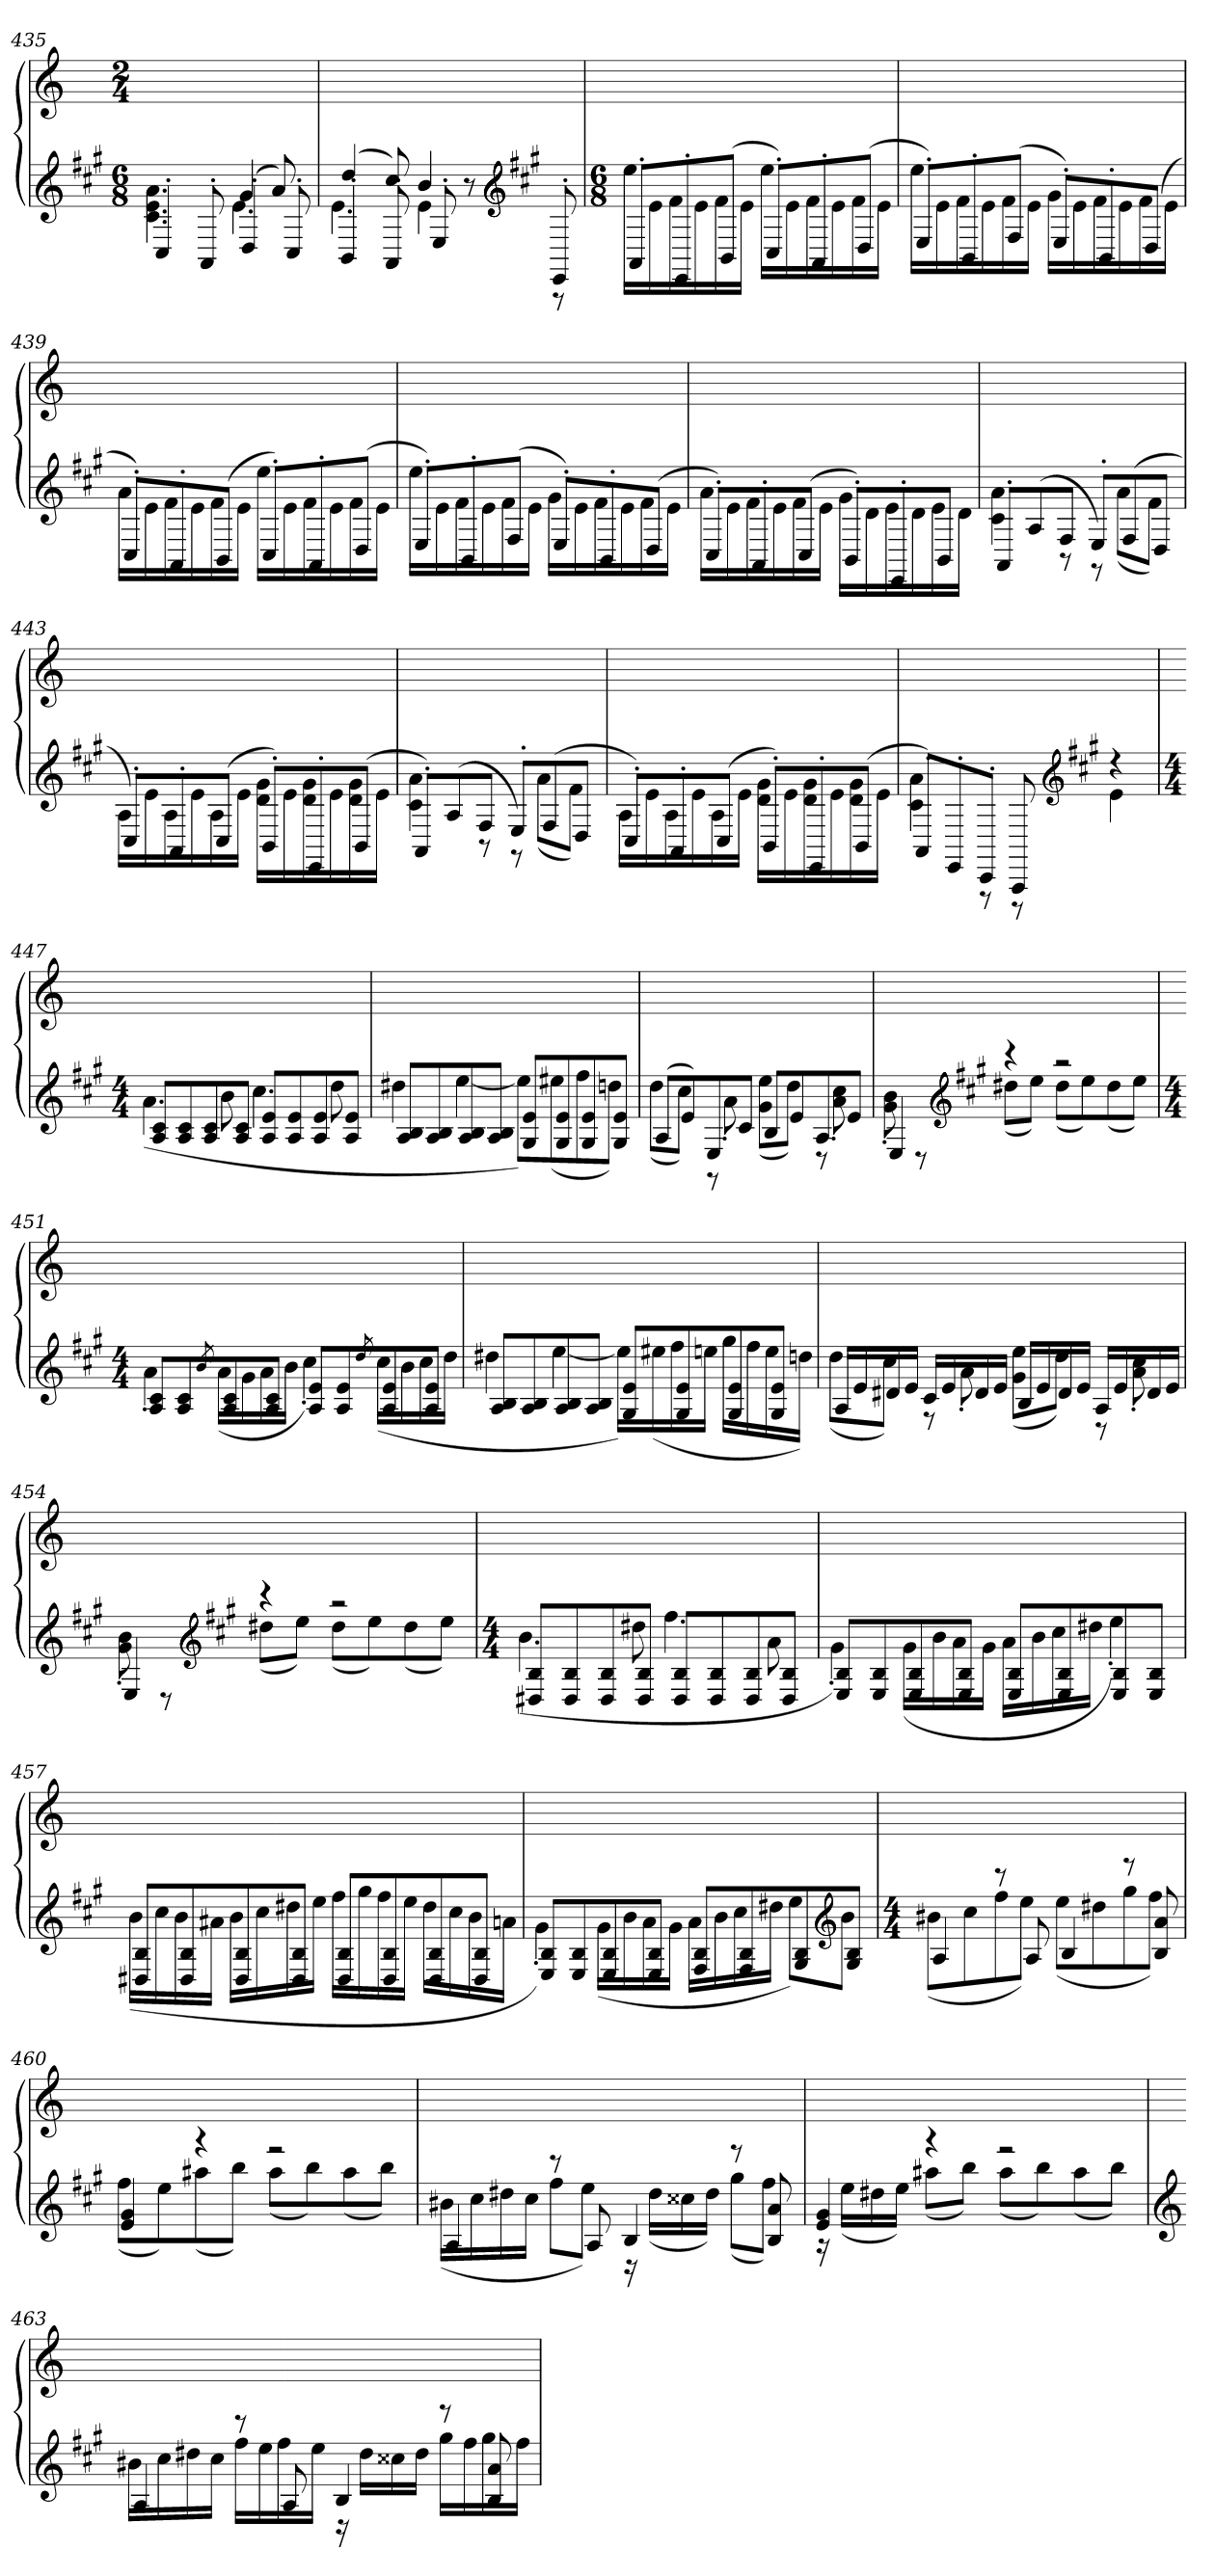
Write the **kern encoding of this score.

**kern	**kern
*part1	*part1
*staff2	*staff1
*clefG2	*clefG2
*k[f#c#g#]	*k[]
*A:	*a:
*M6/8	*M2/4
=435	=435
*^	*
*	*^	*
4C#'	4.c# 4.e 4.a	4.ryy	2.ryy
8AA'	.	.	.
4D'	4.e	(4g#	.
8C#'	.	8a)	.
=436	=436	=436	=436
4BB'	4.e	(4dd	2.ryy
8AA'	.	8cc#)	.
8E'	4e	4b	.
8r	.	.	.
*clefG2	*	*	*
*k[f#c#g#]	*	*	*
*A:	*	*	*
8EE'	8r	8ryy	.
*v	*v	*v	*
=437	=437
*M6/8	*
*^	*
8AA'L	16eeLL	2.ryy
.	16e	.
8EE'	16f#	.
.	16e	.
(8BBJ	16f#	.
.	16eJJ	.
8C#'L)	16eeLL	.
.	16e	.
8AA'	16f#	.
.	16e	.
(8DJ	16f#	.
.	16eJJ	.
=438	=438	=438
8E'L)	16eeLL	2.ryy
.	16e	.
8BB'	16f#	.
.	16e	.
(8F#J	16f#	.
.	16eJJ	.
8E'L)	16g#LL	.
.	16e	.
8BB'	16f#	.
.	16e	.
(8DJ	16f#	.
.	16eJJ	.
=439	=439	=439
8C#'L)	16aLL	2.ryy
.	16e	.
8AA'	16f#	.
.	16e	.
(8BBJ	16f#	.
.	16eJJ	.
8C#'L)	16eeLL	.
.	16e	.
8AA'	16f#	.
.	16e	.
(8DJ	16f#	.
.	16eJJ	.
=440	=440	=440
8E'L)	16eeLL	2.ryy
.	16e	.
8BB'	16f#	.
.	16e	.
(8F#J	16f#	.
.	16eJJ	.
8E'L)	16g#LL	.
.	16e	.
8BB'	16f#	.
.	16e	.
(8DJ	16f#	.
.	16eJJ	.
=441	=441	=441
8C#'L)	16aLL	2.ryy
.	16e	.
8AA'	16f#	.
.	16e	.
(8C#J	16f#	.
.	16eJJ	.
8BB'L)	16g#LL	.
.	16d	.
8EE'	16e	.
.	16d	.
8BBJ	16e	.
.	16dJJ	.
=442	=442	=442
8AA'L	4c# 4a	2.ryy
(8A	.	.
8F#J	8r	.
8E'L)	8r	.
(8F#	(8aL	.
8DJ	8f#J)	.
=443	=443	=443
8C#'L)	16ALL	2.ryy
.	16e	.
8AA'	16A	.
.	16e	.
(8C#J	16A	.
.	16eJJ	.
8BB'L)	16d 16g#LL	.
.	16e	.
8EE'	16d 16g#	.
.	16e	.
(8BBJ	16d 16g#	.
.	16eJJ	.
=444	=444	=444
8AA'L)	4c# 4a	2.ryy
(8A	.	.
8F#J	8r	.
8E'L)	8r	.
(8F#	(8aL	.
8DJ	8f#J)	.
=445	=445	=445
8C#'L)	16ALL	2.ryy
.	16e	.
8AA'	16A	.
.	16e	.
(8C#J	16A	.
.	16eJJ	.
8BB'L)	16d 16g#LL	.
.	16e	.
8EE'	16d 16g#	.
.	16e	.
(8BBJ	16d 16g#	.
.	16eJJ	.
=446	=446	=446
8AA'L)	4c# 4a	2.ryy
8EE'	.	.
8CC#'J	8r	.
8AAA	8r	.
*clefG2	*	*
*k[f#c#g#]	*	*
*A:	*	*
4r	4e	.
=447	=447	=447
*M4/4	*	*
8A 8c#L	(4.a	1ryy
8A 8c#	.	.
8A 8c#	.	.
8A 8c#J	8b	.
8A 8eL	4.cc#	.
8A 8e	.	.
8A 8e	.	.
8A 8eJ	8dd	.
=448	=448	=448
8A 8BL	4dd#X	1ryy
8A 8B	.	.
8A 8B	[4ee	.
8A 8BJ	.	.
8G# 8eL	8eeL])	.
8G# 8e	(8ee#X	.
8G# 8e	8ff#	.
8G# 8eJ	8ddnJ)	.
=449	=449	=449
(8AL	(8ddL	1ryy
8e)	8cc#J)	.
8E	8r	.
8c#J	8a'	.
8BL	(8g# 8eeL	.
8e	8ddJ)	.
8A	8r	.
8eJ	8a' 8cc#'	.
=450	=450	=450
4E	8g#' 8b'	1ryy
.	8r	.
*clefG2	*	*
*k[f#c#g#]	*	*
*A:	*	*
4r	(8dd#XL	.
.	8eeJ)	.
2r	(8dd#L	.
.	8ee)	.
.	(8dd#	.
.	8eeJ)	.
=451	=451	=451
*M4/4	*	*
8A 8c#L	4a'	1ryy
8A 8c#	.	.
.	8qb	.
8A 8c#	(16aLL	.
.	16g#	.
8A 8c#J	16a	.
.	16bJJ	.
8A 8eL	4cc#')	.
8A 8e	.	.
.	8qdd	.
8A 8e	(16cc#LL	.
.	16b	.
8A 8eJ	16cc#	.
.	16ddJJ	.
=452	=452	=452
8A 8BL	4dd#X	1ryy
8A 8B	.	.
8A 8B	[4ee	.
8A 8BJ	.	.
8G# 8eL	16eeLL])	.
.	(16ee#X	.
8G# 8e	16ff#	.
.	16eenJJ	.
8G# 8e	16gg#LL	.
.	16ff#	.
8G# 8eJ	16ee	.
.	16ddnJJ)	.
=453	=453	=453
16ALL	(8ddL	1ryy
16e	.	.
16d#X	8cc#J)	.
16eJJ	.	.
16c#LL	8r	.
16e	.	.
16d#	8a'	.
16eJJ	.	.
16BLL	(8g# 8eeL	.
16e	.	.
16d#	8ddJ)	.
16eJJ	.	.
16ALL	8r	.
16e	.	.
16d#	8a' 8cc#'	.
16eJJ	.	.
=454	=454	=454
4E	8g#' 8b'	1ryy
.	8r	.
*clefG2	*	*
*k[f#c#g#]	*	*
*A:	*	*
4r	(8dd#XL	.
.	8eeJ)	.
2r	(8dd#L	.
.	8ee)	.
.	(8dd#	.
.	8eeJ)	.
=455	=455	=455
*M4/4	*	*
8D#X 8BL	(4.b	1ryy
8D# 8B	.	.
8D# 8B	.	.
8D# 8BJ	8dd#X	.
8D# 8BL	4.ff#	.
8D# 8B	.	.
8D# 8B	.	.
8D# 8BJ	8a	.
=456	=456	=456
8E 8BL	4g#')	1ryy
8E 8B	.	.
8E 8B	(16g#LL	.
.	16b	.
8E 8BJ	16a	.
.	16g#JJ	.
8E 8BL	16aLL	.
.	16b	.
8E 8B	16cc#	.
.	16dd#XJJ	.
8E 8B	4ee')	.
8E 8BJ	.	.
=457	=457	=457
8D#X 8BL	(16bLL	1ryy
.	16cc#	.
8D# 8B	16b	.
.	16a#XJJ	.
8D# 8B	16bLL	.
.	16cc#	.
8D# 8BJ	16dd#X	.
.	16eeJJ	.
8D# 8BL	16ff#LL	.
.	16gg#	.
8D# 8B	16ff#	.
.	16eeJJ	.
8D# 8B	16dd#LL	.
.	16cc#	.
8D# 8BJ	16b	.
.	16anJJ	.
=458	=458	=458
8E 8BL	4g#')	1ryy
8E 8B	.	.
8E 8B	(16g#LL	.
.	16b	.
8E 8BJ	16a	.
.	16g#JJ	.
8F# 8BL	16aLL	.
.	16b	.
8F# 8B	16cc#	.
.	16dd#XJJ	.
8G# 8B	8eeL)	.
*clefG2	*	*
*k[f#c#g#]	*	*
*A:	*	*
8G# 8BJ	8bJ	.
=459	=459	=459
*M4/4	*	*
4A	(8b#XL	1ryy
.	8cc#	.
8r	8ff#	.
8A	8eeJ)	.
4B	(8eeL	.
.	8dd#X	.
8r	8gg#	.
8B 8a	8ff#J)	.
=460	=460	=460
4e 4g#	(8ff#L	1ryy
.	8ee)	.
4r	(8aa#X	.
.	8bbJ)	.
2r	(8aa#L	.
.	8bb)	.
.	(8aa#	.
.	8bbJ)	.
=461	=461	=461
4A	(16b#XLL	1ryy
.	16cc#	.
.	16dd#X	.
.	16cc#JJ	.
8r	8ff#L	.
8A	8eeJ)	.
4B	16r	.
.	(16dd#LL	.
.	16cc##X	.
.	16dd#JJ)	.
8r	(8gg#L	.
8B 8a	8ff#J)	.
=462	=462	=462
4e 4g#	16r	1ryy
.	(16eeLL	.
.	16dd#X	.
.	16eeJJ)	.
4r	(8aa#XL	.
.	8bbJ)	.
2r	(8aa#L	.
.	8bb)	.
.	(8aa#	.
.	8bbJ)	.
=463	=463	=463
*clefG2	*	*
4A	16b#XLL	1ryy
.	16cc#	.
.	16dd#X	.
.	16cc#JJ	.
8r	16ff#LL	.
.	16ee	.
8A	16ff#	.
.	16eeJJ	.
4B	16r	.
.	16dd#LL	.
.	16cc##X	.
.	16dd#JJ	.
8r	16gg#LL	.
.	16ff#	.
8B 8a	16gg#	.
.	16ff#JJ	.
*v	*v	*
=	=
*-	*-
